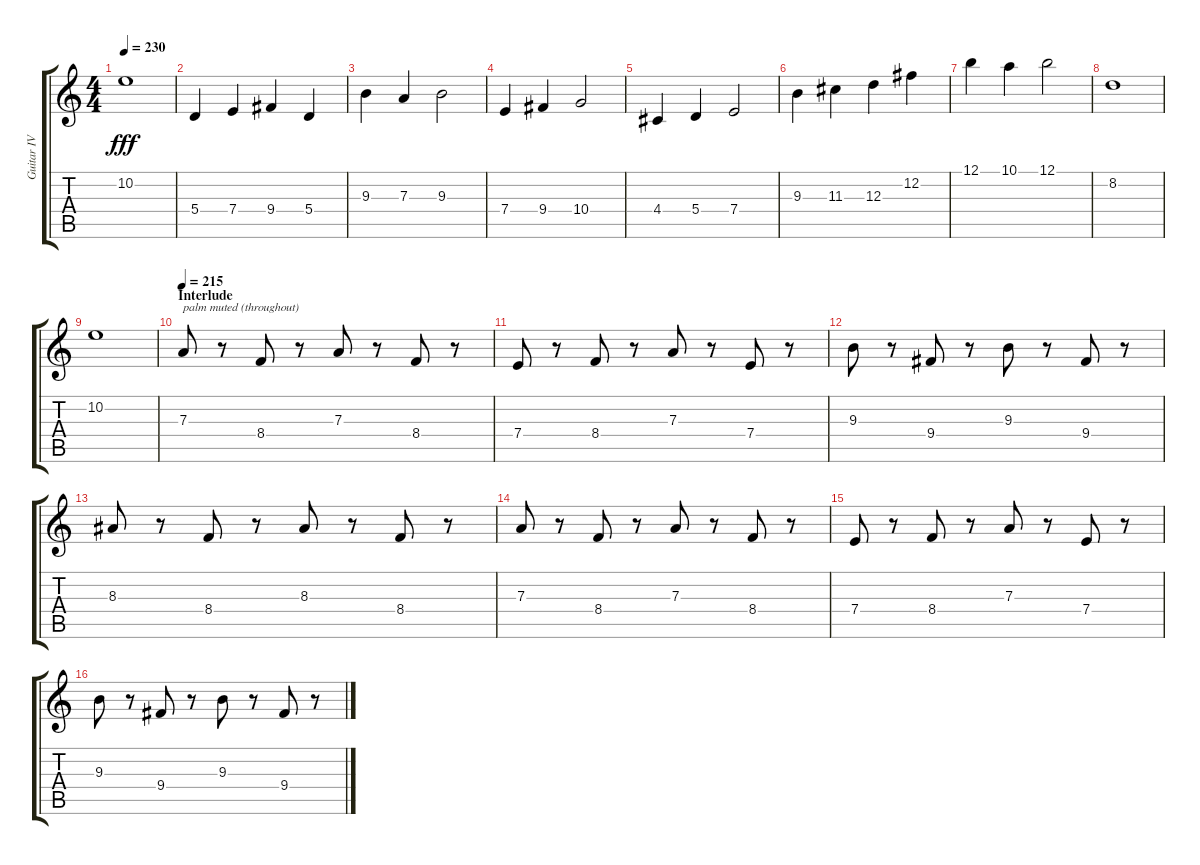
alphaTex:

\track ("Guitar IV" "Guitar IV") {instrument distortionguitar}
\staff {score tabs}
\tuning (B3 Gb3 D3 A2 E2 B1) {hide}
\ts (4 4)
\tempo 230
\clef g2
\ks c
10.2.1{dy fff} |
5.4.4 7.4.4 9.4.4 5.4.4 |
9.3.4 7.3.4 9.3.2 |
7.4.4 9.4.4 10.4.2 |
4.4.4 5.4.4 7.4.2 |
9.3.4 11.3.4 12.3.4 12.2.4 |
12.1.4 10.1.4 12.1.2 |
8.2.1 |
10.2.1 |
\section ("" "Interlude")
\tempo 215
7.3.8{txt "palm muted (throughout)"} r.8 8.4.8 r.8 7.3.8 r.8 8.4.8 r.8 |
7.4.8 r.8 8.4.8 r.8 7.3.8 r.8 7.4.8 r.8 |
9.3.8 r.8 9.4.8 r.8 9.3.8 r.8 9.4.8 r.8 |
8.3.8 r.8 8.4.8 r.8 8.3.8 r.8 8.4.8 r.8 |
7.3.8 r.8 8.4.8 r.8 7.3.8 r.8 8.4.8 r.8 |
7.4.8 r.8 8.4.8 r.8 7.3.8 r.8 7.4.8 r.8 |
9.3.8 r.8 9.4.8 r.8 9.3.8 r.8 9.4.8 r.8
